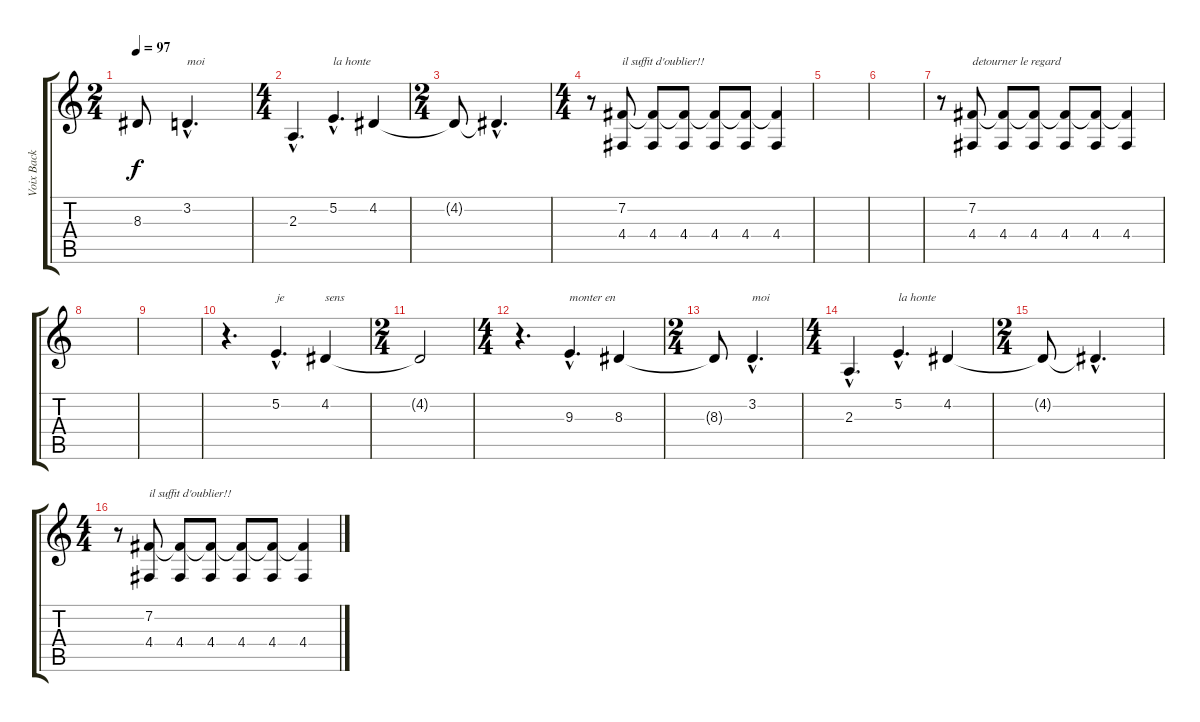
\track ("Voix Back (Ben)" "Voix Back ") {instrument piccolo}
\staff {score tabs}
\tuning (E4 B3 G3 D3 A2 E2) {hide}
\ts (2 4)
\tempo 97
\clef g2
\ks c
8.3{t}.8{dy f} 3.2{hac}.4{d txt "moi"} |
\ts (4 4)
2.3{hac}.4{d} 5.2{hac}.4{d txt "la honte"} 4.2.4 |
\ts (2 4)
4.2{t}.8 4.2{hac t}.4{d} |
\ts (4 4)
r.8 (7.2 4.4).8{txt "il suffit d'oublier!!"} (7.2{t} 4.4).8 (7.2{t} 4.4).8 (7.2{t} 4.4).8 (7.2{t} 4.4).8 (7.2{t} 4.4).4 |
|
|
r.8 (7.2 4.4).8{txt "detourner le regard"} (7.2{t} 4.4).8 (7.2{t} 4.4).8 (7.2{t} 4.4).8 (7.2{t} 4.4).8 (7.2{t} 4.4).4 |
|
|
r.4{d} 5.2{hac}.4{d txt "je "} 4.2.4{txt "sens"} |
\ts (2 4)
4.2{t}.2 |
\ts (4 4)
r.4{d} 9.3{hac}.4{d txt "monter en "} 8.3.4 |
\ts (2 4)
8.3{t}.8 3.2{hac}.4{d txt "moi"} |
\ts (4 4)
2.3{hac}.4{d} 5.2{hac}.4{d txt "la honte"} 4.2.4 |
\ts (2 4)
4.2{t}.8 4.2{hac t}.4{d} |
\ts (4 4)
r.8 (7.2 4.4).8{txt "il suffit d'oublier!!"} (7.2{t} 4.4).8 (7.2{t} 4.4).8 (7.2{t} 4.4).8 (7.2{t} 4.4).8 (7.2{t} 4.4).4
